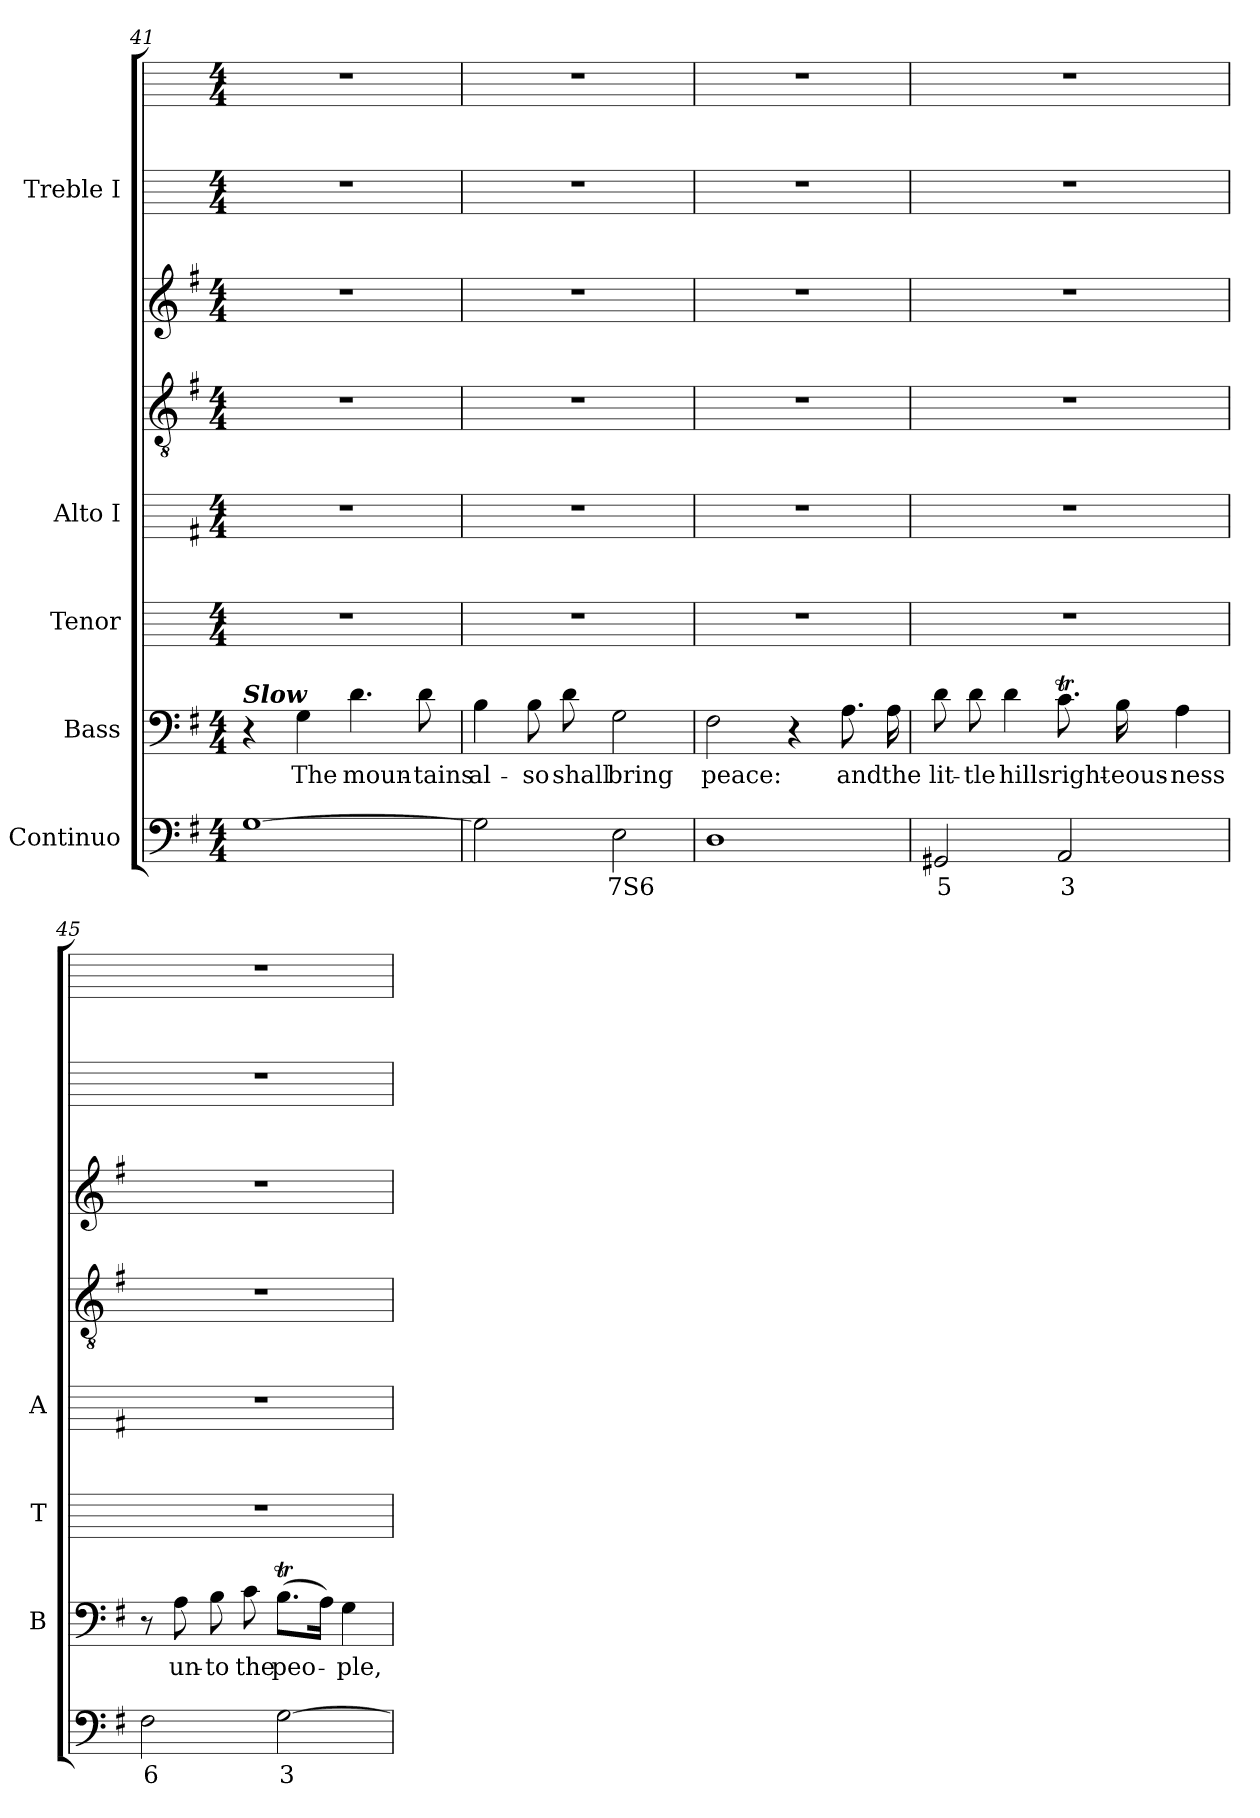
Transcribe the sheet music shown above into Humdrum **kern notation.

**kern	**text	**kern	**text	**kern	**kern	**kern	**kern	**kern	**kern
*part5	*part5	*part4	*part4	*part3	*part2	*part2	*part2	*part1	*part1
*staff8	*staff8	*staff7	*staff7	*staff6	*staff5	*staff4	*staff3	*staff2	*staff1
*I"Continuo	*	*I"Bass	*	*I"Tenor	*I"Alto I	*	*	*I"Treble I	*
*	*	*I'B	*	*I'T	*I'A	*	*	*	*
!!LO:LB:g=z
*clefF4	*	*clefF4	*	*	*	*clefGv2	*clefG2	*	*
*k[f#]	*	*k[f#]	*	*	*k[f#]	*k[f#]	*k[f#]	*	*
*G:	*	*G:	*	*	*G:	*G:	*G:	*	*
*M4/4	*	*M4/4	*	*M4/4	*M4/4	*M4/4	*M4/4	*M4/4	*M4/4
=41	=41	=41	=41	=41	=41	=41	=41	=41	=41
!	!	!LO:TX:a:Bi:t=Slow	!	!	!	!	!	!	!
[1G	.	4r	.	1r	1r	1r	1r	1r	1r
!	!	!	!LO:LY:b	!	!	!	!	!	!
.	.	4G	The	.	.	.	.	.	.
!	!	!	!LO:LY:b	!	!	!	!	!	!
.	.	4.d	moun-	.	.	.	.	.	.
!	!	!	!LO:LY:b	!	!	!	!	!	!
.	.	8d	-tains	.	.	.	.	.	.
=42	=42	=42	=42	=42	=42	=42	=42	=42	=42
!	!	!	!LO:LY:b	!	!	!	!	!	!
2G]	.	4B	al-	1r	1r	1r	1r	1r	1r
!	!	!	!LO:LY:b	!	!	!	!	!	!
.	.	8B	-so	.	.	.	.	.	.
!	!	!	!LO:LY:b	!	!	!	!	!	!
.	.	8d	shall	.	.	.	.	.	.
!	!LO:LY:b	!	!LO:LY:b	!	!	!	!	!	!
2E	7S6	2G	bring	.	.	.	.	.	.
=43	=43	=43	=43	=43	=43	=43	=43	=43	=43
!	!	!	!LO:LY:b	!	!	!	!	!	!
1D	.	2F#	peace:	1r	1r	1r	1r	1r	1r
.	.	4r	.	.	.	.	.	.	.
!	!	!	!LO:LY:b	!	!	!	!	!	!
.	.	8.A	and	.	.	.	.	.	.
!	!	!	!LO:LY:b	!	!	!	!	!	!
.	.	16A	the	.	.	.	.	.	.
=44	=44	=44	=44	=44	=44	=44	=44	=44	=44
!	!LO:LY:b	!	!LO:LY:b	!	!	!	!	!	!
2GG#X	5	8d	lit-	1r	1r	1r	1r	1r	1r
!	!	!	!LO:LY:b	!	!	!	!	!	!
.	.	8d	-tle	.	.	.	.	.	.
!	!	!	!LO:LY:b	!	!	!	!	!	!
.	.	4d	hills	.	.	.	.	.	.
!	!LO:LY:b	!	!LO:LY:b	!	!	!	!	!	!
2AA	3	8.cT	right-	.	.	.	.	.	.
!	!	!	!LO:LY:b	!	!	!	!	!	!
.	.	16B	-eous-	.	.	.	.	.	.
!	!	!	!LO:LY:b	!	!	!	!	!	!
.	.	4A	-ness	.	.	.	.	.	.
=45	=45	=45	=45	=45	=45	=45	=45	=45	=45
!	!LO:LY:b	!	!	!	!	!	!	!	!
2F#	6	8r	.	1r	1r	1r	1r	1r	1r
!	!	!	!LO:LY:b	!	!	!	!	!	!
.	.	8A	un-	.	.	.	.	.	.
!	!	!	!LO:LY:b	!	!	!	!	!	!
.	.	8B	-to	.	.	.	.	.	.
!	!	!	!LO:LY:b	!	!	!	!	!	!
.	.	8c	the	.	.	.	.	.	.
!	!LO:LY:b	!	!LO:LY:b	!	!	!	!	!	!
[2G	3	(>8.BtL	peo-	.	.	.	.	.	.
.	.	16AJ)	.	.	.	.	.	.	.
!	!	!	!LO:LY:b	!	!	!	!	!	!
.	.	4G	ple,	.	.	.	.	.	.
=	=	=	=	=	=	=	=	=	=
*-	*-	*-	*-	*-	*-	*-	*-	*-	*-
